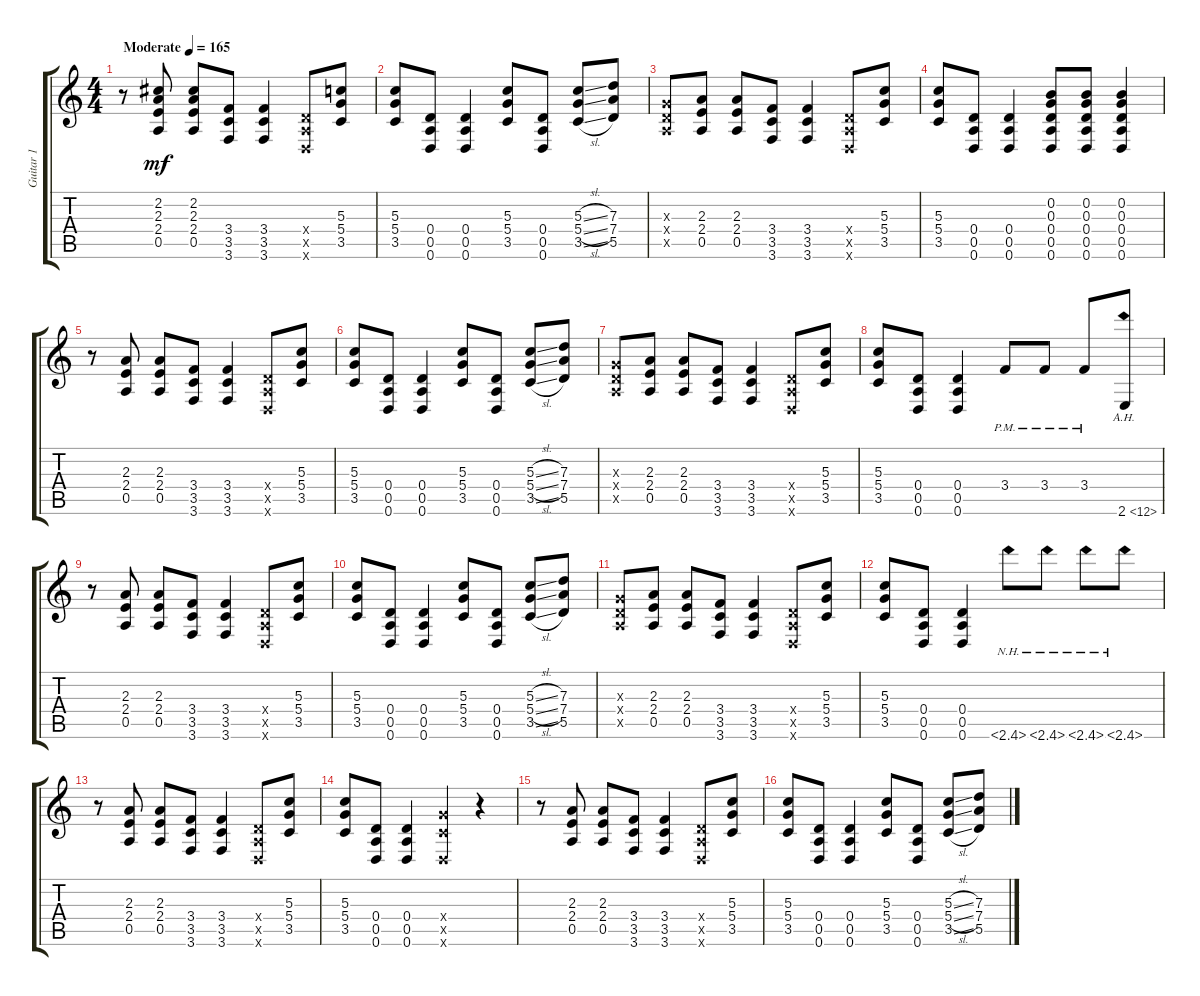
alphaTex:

\track ("Guitar 1" "Guitar 1") {instrument distortionguitar}
\staff {score tabs}
\tuning (E4 B3 G3 D3 A2 D2) {hide}
\ts (4 4)
\tempo (165 "Moderate")
\clef g2
\ks c
r.8{dy mf instrument distortionguitar} (2.2 2.3 2.4 0.5).8 (2.2 2.3 2.4 0.5).8 (3.4 3.5 3.6).8 (3.4 3.5 3.6).4 (0.4{x} 0.5{x} 0.6{x}).8 (5.3 5.4 3.5).8 |
(5.3 5.4 3.5).8 (0.4 0.5 0.6).8 (0.4 0.5 0.6).4 (5.3 5.4 3.5).8 (0.4 0.5 0.6).8 (5.3{sl} 5.4{sl} 3.5{sl}).8 (7.3 7.4 5.5).8 |
(0.3{x} 0.4{x} 0.5{x}).8 (2.3 2.4 0.5).8 (2.3 2.4 0.5).8 (3.4 3.5 3.6).8 (3.4 3.5 3.6).4 (0.4{x} 0.5{x} 0.6{x}).8 (5.3 5.4 3.5).8 |
(5.3 5.4 3.5).8 (0.4 0.5 0.6).8 (0.4 0.5 0.6).4 (0.2 0.3 0.4 0.5 0.6).8 (0.2 0.3 0.4 0.5 0.6).8 (0.2 0.3 0.4 0.5 0.6).4 |
r.8 (2.3 2.4 0.5).8 (2.3 2.4 0.5).8 (3.4 3.5 3.6).8 (3.4 3.5 3.6).4 (0.4{x} 0.5{x} 0.6{x}).8 (5.3 5.4 3.5).8 |
(5.3 5.4 3.5).8 (0.4 0.5 0.6).8 (0.4 0.5 0.6).4 (5.3 5.4 3.5).8 (0.4 0.5 0.6).8 (5.3{sl} 5.4{sl} 3.5{sl}).8 (7.3 7.4 5.5).8 |
(0.3{x} 0.4{x} 0.5{x}).8 (2.3 2.4 0.5).8 (2.3 2.4 0.5).8 (3.4 3.5 3.6).8 (3.4 3.5 3.6).4 (0.4{x} 0.5{x} 0.6{x}).8 (5.3 5.4 3.5).8 |
(5.3 5.4 3.5).8 (0.4 0.5 0.6).8 (0.4 0.5 0.6).4 3.4{pm}.8 3.4{pm}.8 3.4{pm}.8 2.6{ah 10}.8 |
r.8 (2.3 2.4 0.5).8 (2.3 2.4 0.5).8 (3.4 3.5 3.6).8 (3.4 3.5 3.6).4 (0.4{x} 0.5{x} 0.6{x}).8 (5.3 5.4 3.5).8 |
(5.3 5.4 3.5).8 (0.4 0.5 0.6).8 (0.4 0.5 0.6).4 (5.3 5.4 3.5).8 (0.4 0.5 0.6).8 (5.3{sl} 5.4{sl} 3.5{sl}).8 (7.3 7.4 5.5).8 |
(0.3{x} 0.4{x} 0.5{x}).8 (2.3 2.4 0.5).8 (2.3 2.4 0.5).8 (3.4 3.5 3.6).8 (3.4 3.5 3.6).4 (0.4{x} 0.5{x} 0.6{x}).8 (5.3 5.4 3.5).8 |
(5.3 5.4 3.5).8 (0.4 0.5 0.6).8 (0.4 0.5 0.6).4 2.6{nh}.8 2.6{nh}.8 2.6{nh}.8 2.6{nh}.8 |
r.8 (2.3 2.4 0.5).8 (2.3 2.4 0.5).8 (3.4 3.5 3.6).8 (3.4 3.5 3.6).4 (0.4{x} 0.5{x} 0.6{x}).8 (5.3 5.4 3.5).8 |
(5.3 5.4 3.5).8 (0.4 0.5 0.6).8 (0.4 0.5 0.6).4 (5.4{x} 3.5{x} 0.6{x}).4 r.4 |
r.8 (2.3 2.4 0.5).8 (2.3 2.4 0.5).8 (3.4 3.5 3.6).8 (3.4 3.5 3.6).4 (0.4{x} 0.5{x} 0.6{x}).8 (5.3 5.4 3.5).8 |
(5.3 5.4 3.5).8 (0.4 0.5 0.6).8 (0.4 0.5 0.6).4 (5.3 5.4 3.5).8 (0.4 0.5 0.6).8 (5.3{sl} 5.4{sl} 3.5{sl}).8 (7.3 7.4 5.5).8
